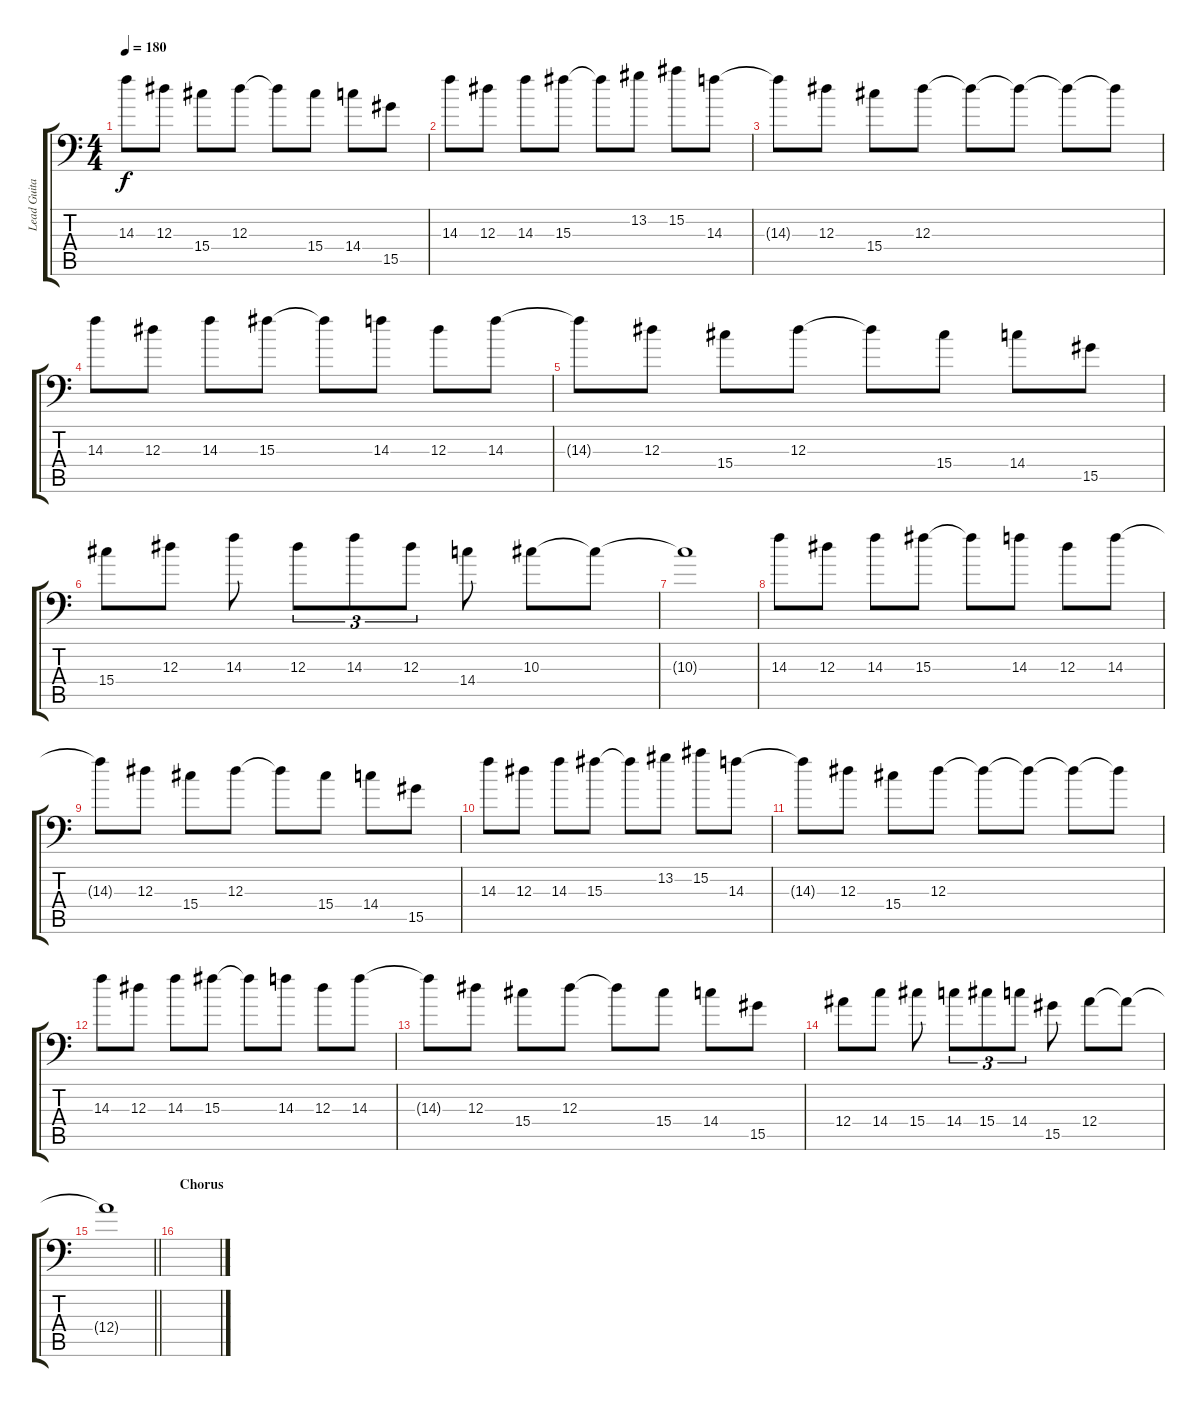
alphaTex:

\track ("Lead Guitar 1 / Solo Guitar" "Lead Guita") {instrument overdrivenguitar}
\staff {score tabs}
\tuning (C4 G3 Eb3 Bb2 F2 Bb1) {hide}
\ts (4 4)
\tempo 180
\clef f4
\ks c
14.3{t}.8{dy f} 12.3.8 15.4.8 12.3.8 12.3{t}.8 15.4.8 14.4.8 15.5.8 |
14.3.8 12.3.8 14.3.8 15.3.8 15.3{t}.8 13.2.8 15.2.8 14.3.8 |
14.3{t}.8 12.3.8 15.4.8 12.3.8 12.3{t}.8 12.3{t}.8 12.3{t}.8 12.3{t}.8 |
14.3.8 12.3.8 14.3.8 15.3.8 15.3{t}.8 14.3.8 12.3.8 14.3.8 |
14.3{t}.8 12.3.8 15.4.8 12.3.8 12.3{t}.8 15.4.8 14.4.8 15.5.8 |
15.4.8 12.3.8 14.3.8 12.3.8{tu (3 2)} 14.3.8{tu (3 2)} 12.3.8{tu (3 2)} 14.4.8 10.3.8 10.3{t}.8 |
10.3{t}.1 |
14.3.8{balance 16} 12.3.8 14.3.8 15.3.8 15.3{t}.8 14.3.8 12.3.8 14.3.8 |
14.3{t}.8 12.3.8 15.4.8 12.3.8 12.3{t}.8 15.4.8 14.4.8 15.5.8 |
14.3.8 12.3.8 14.3.8 15.3.8 15.3{t}.8 13.2.8 15.2.8 14.3.8 |
14.3{t}.8 12.3.8 15.4.8 12.3.8 12.3{t}.8 12.3{t}.8 12.3{t}.8 12.3{t}.8 |
14.3.8 12.3.8 14.3.8 15.3.8 15.3{t}.8 14.3.8 12.3.8 14.3.8 |
14.3{t}.8 12.3.8 15.4.8 12.3.8 12.3{t}.8 15.4.8 14.4.8 15.5.8 |
12.4.8 14.4.8 15.4.8 14.4.8{tu (3 2)} 15.4.8{tu (3 2)} 14.4.8{tu (3 2)} 15.5.8 12.4.8 12.4{t}.8 |
\barLineRight lightlight
12.4{t}.1 |
\section ("" "Chorus")
